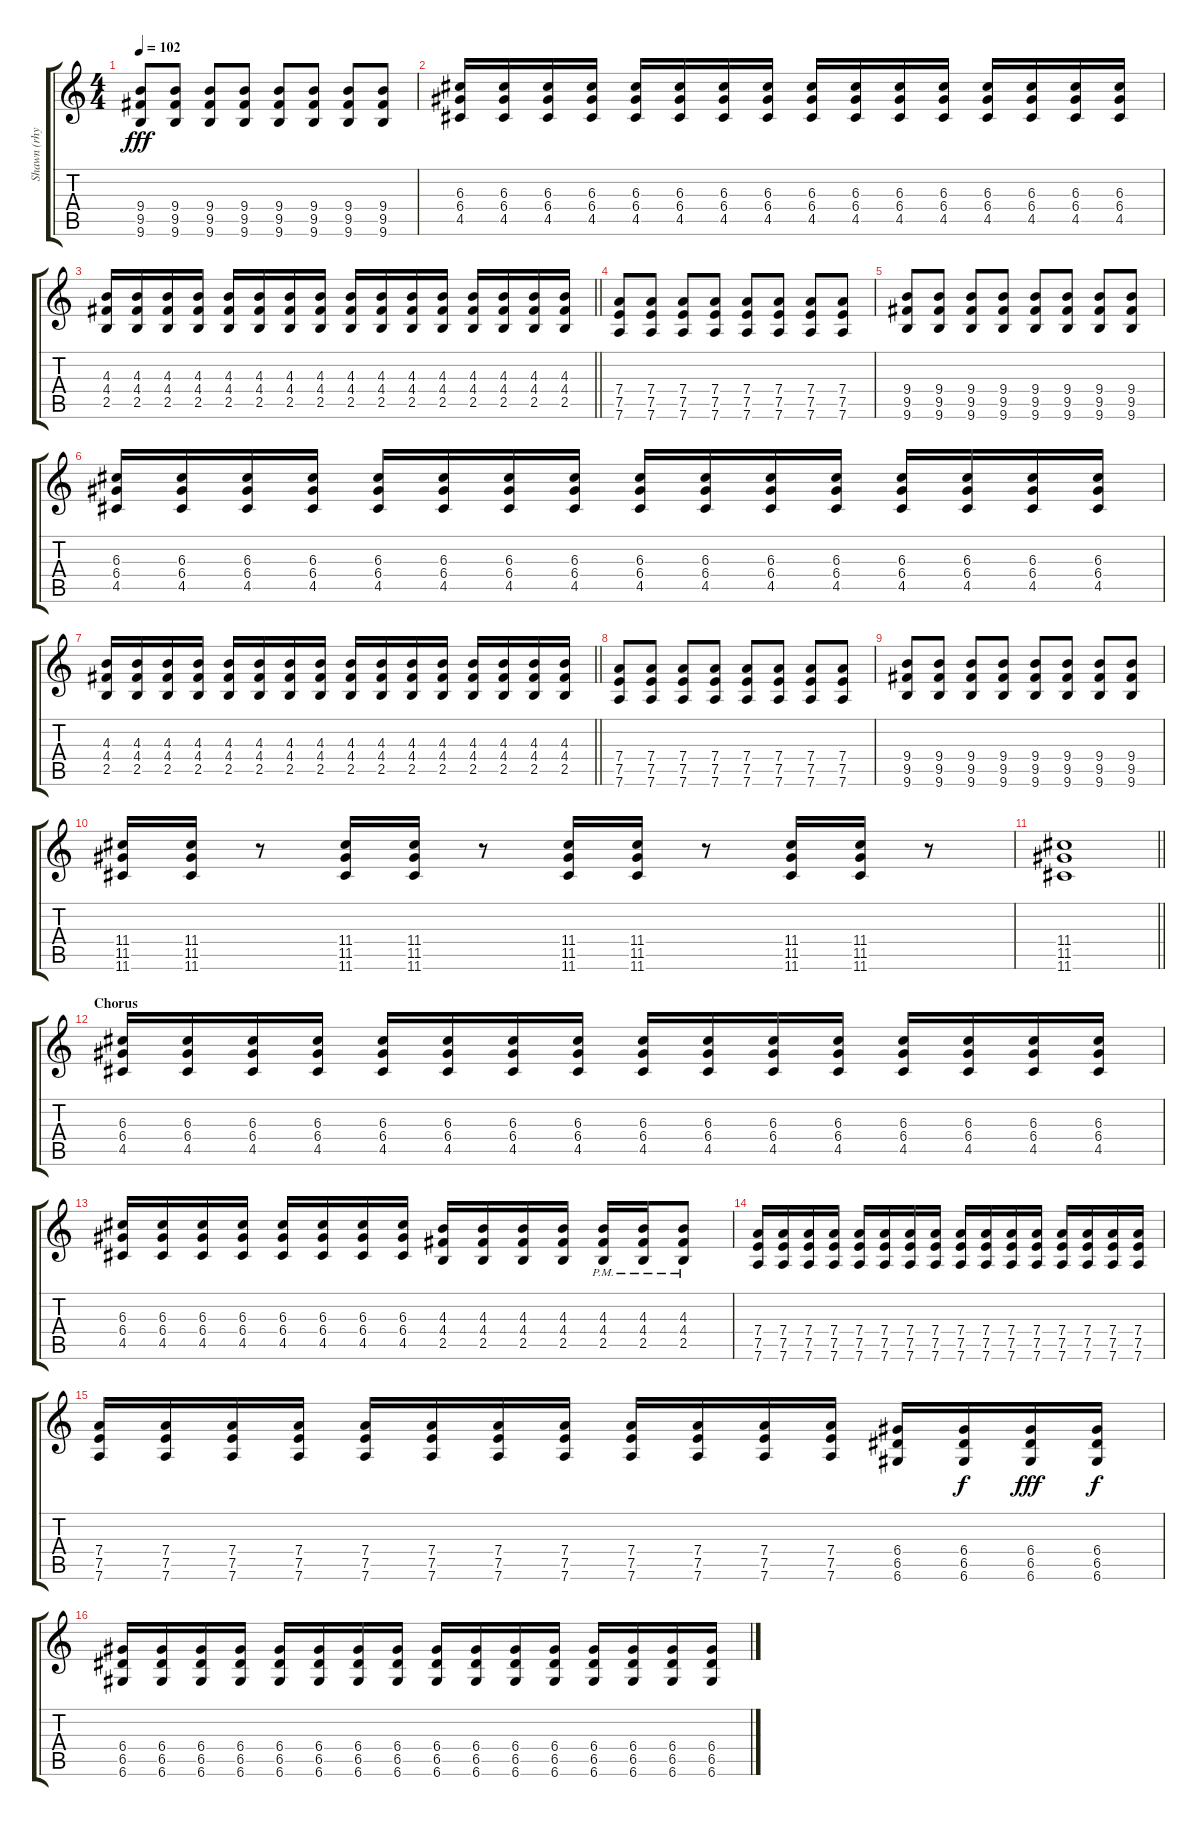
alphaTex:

\track ("Shawn (rhythm)" "Shawn (rhy") {instrument overdrivenguitar}
\staff {score tabs}
\tuning (E4 B3 G3 D3 A2 D2) {hide}
\ts (4 4)
\tempo 102
\clef g2
\ks c
(9.4 9.5 9.6).8{dy fff} (9.4 9.5 9.6).8 (9.4 9.5 9.6).8 (9.4 9.5 9.6).8 (9.4 9.5 9.6).8 (9.4 9.5 9.6).8 (9.4 9.5 9.6).8 (9.4 9.5 9.6).8 |
(6.3 6.4 4.5).16 (6.3 6.4 4.5).16 (6.3 6.4 4.5).16 (6.3 6.4 4.5).16 (6.3 6.4 4.5).16 (6.3 6.4 4.5).16 (6.3 6.4 4.5).16 (6.3 6.4 4.5).16 (6.3 6.4 4.5).16 (6.3 6.4 4.5).16 (6.3 6.4 4.5).16 (6.3 6.4 4.5).16 (6.3 6.4 4.5).16 (6.3 6.4 4.5).16 (6.3 6.4 4.5).16 (6.3 6.4 4.5).16 |
\barLineRight lightlight
(4.3 4.4 2.5).16 (4.3 4.4 2.5).16 (4.3 4.4 2.5).16 (4.3 4.4 2.5).16 (4.3 4.4 2.5).16 (4.3 4.4 2.5).16 (4.3 4.4 2.5).16 (4.3 4.4 2.5).16 (4.3 4.4 2.5).16 (4.3 4.4 2.5).16 (4.3 4.4 2.5).16 (4.3 4.4 2.5).16 (4.3 4.4 2.5).16 (4.3 4.4 2.5).16 (4.3 4.4 2.5).16 (4.3 4.4 2.5).16 |
(7.4 7.5 7.6).8 (7.4 7.5 7.6).8 (7.4 7.5 7.6).8 (7.4 7.5 7.6).8 (7.4 7.5 7.6).8 (7.4 7.5 7.6).8 (7.4 7.5 7.6).8 (7.4 7.5 7.6).8 |
(9.4 9.5 9.6).8 (9.4 9.5 9.6).8 (9.4 9.5 9.6).8 (9.4 9.5 9.6).8 (9.4 9.5 9.6).8 (9.4 9.5 9.6).8 (9.4 9.5 9.6).8 (9.4 9.5 9.6).8 |
(6.3 6.4 4.5).16 (6.3 6.4 4.5).16 (6.3 6.4 4.5).16 (6.3 6.4 4.5).16 (6.3 6.4 4.5).16 (6.3 6.4 4.5).16 (6.3 6.4 4.5).16 (6.3 6.4 4.5).16 (6.3 6.4 4.5).16 (6.3 6.4 4.5).16 (6.3 6.4 4.5).16 (6.3 6.4 4.5).16 (6.3 6.4 4.5).16 (6.3 6.4 4.5).16 (6.3 6.4 4.5).16 (6.3 6.4 4.5).16 |
\barLineRight lightlight
(4.3 4.4 2.5).16 (4.3 4.4 2.5).16 (4.3 4.4 2.5).16 (4.3 4.4 2.5).16 (4.3 4.4 2.5).16 (4.3 4.4 2.5).16 (4.3 4.4 2.5).16 (4.3 4.4 2.5).16 (4.3 4.4 2.5).16 (4.3 4.4 2.5).16 (4.3 4.4 2.5).16 (4.3 4.4 2.5).16 (4.3 4.4 2.5).16 (4.3 4.4 2.5).16 (4.3 4.4 2.5).16 (4.3 4.4 2.5).16 |
(7.4 7.5 7.6).8 (7.4 7.5 7.6).8 (7.4 7.5 7.6).8 (7.4 7.5 7.6).8 (7.4 7.5 7.6).8 (7.4 7.5 7.6).8 (7.4 7.5 7.6).8 (7.4 7.5 7.6).8 |
(9.4 9.5 9.6).8 (9.4 9.5 9.6).8 (9.4 9.5 9.6).8 (9.4 9.5 9.6).8 (9.4 9.5 9.6).8 (9.4 9.5 9.6).8 (9.4 9.5 9.6).8 (9.4 9.5 9.6).8 |
(11.4 11.5 11.6).16 (11.4 11.5 11.6).16 r.8 (11.4 11.5 11.6).16 (11.4 11.5 11.6).16 r.8 (11.4 11.5 11.6).16 (11.4 11.5 11.6).16 r.8 (11.4 11.5 11.6).16 (11.4 11.5 11.6).16 r.8 |
\barLineRight lightlight
(11.4 11.5 11.6).1 |
\section ("" "Chorus")
(6.3 6.4 4.5).16 (6.3 6.4 4.5).16 (6.3 6.4 4.5).16 (6.3 6.4 4.5).16 (6.3 6.4 4.5).16 (6.3 6.4 4.5).16 (6.3 6.4 4.5).16 (6.3 6.4 4.5).16 (6.3 6.4 4.5).16 (6.3 6.4 4.5).16 (6.3 6.4 4.5).16 (6.3 6.4 4.5).16 (6.3 6.4 4.5).16 (6.3 6.4 4.5).16 (6.3 6.4 4.5).16 (6.3 6.4 4.5).16 |
(6.3 6.4 4.5).16 (6.3 6.4 4.5).16 (6.3 6.4 4.5).16 (6.3 6.4 4.5).16 (6.3 6.4 4.5).16 (6.3 6.4 4.5).16 (6.3 6.4 4.5).16 (6.3 6.4 4.5).16 (4.3 4.4 2.5).16 (4.3 4.4 2.5).16 (4.3 4.4 2.5).16 (4.3 4.4 2.5).16 (4.3{pm} 4.4{pm} 2.5{pm}).16 (4.3{pm} 4.4{pm} 2.5{pm}).16 (4.3{pm} 4.4{pm} 2.5{pm}).8 |
(7.4 7.5 7.6).16 (7.4 7.5 7.6).16 (7.4 7.5 7.6).16 (7.4 7.5 7.6).16 (7.4 7.5 7.6).16 (7.4 7.5 7.6).16 (7.4 7.5 7.6).16 (7.4 7.5 7.6).16 (7.4 7.5 7.6).16 (7.4 7.5 7.6).16 (7.4 7.5 7.6).16 (7.4 7.5 7.6).16 (7.4 7.5 7.6).16 (7.4 7.5 7.6).16 (7.4 7.5 7.6).16 (7.4 7.5 7.6).16 |
(7.4 7.5 7.6).16 (7.4 7.5 7.6).16 (7.4 7.5 7.6).16 (7.4 7.5 7.6).16 (7.4 7.5 7.6).16 (7.4 7.5 7.6).16 (7.4 7.5 7.6).16 (7.4 7.5 7.6).16 (7.4 7.5 7.6).16 (7.4 7.5 7.6).16 (7.4 7.5 7.6).16 (7.4 7.5 7.6).16 (6.4 6.5 6.6).16 (6.4 6.5 6.6).16{dy f} (6.4 6.5 6.6).16{dy fff} (6.4 6.5 6.6).16{dy f} |
(6.4 6.5 6.6).16 (6.4 6.5 6.6).16 (6.4 6.5 6.6).16 (6.4 6.5 6.6).16 (6.4 6.5 6.6).16 (6.4 6.5 6.6).16 (6.4 6.5 6.6).16 (6.4 6.5 6.6).16 (6.4 6.5 6.6).16 (6.4 6.5 6.6).16 (6.4 6.5 6.6).16 (6.4 6.5 6.6).16 (6.4 6.5 6.6).16 (6.4 6.5 6.6).16 (6.4 6.5 6.6).16 (6.4 6.5 6.6).16
